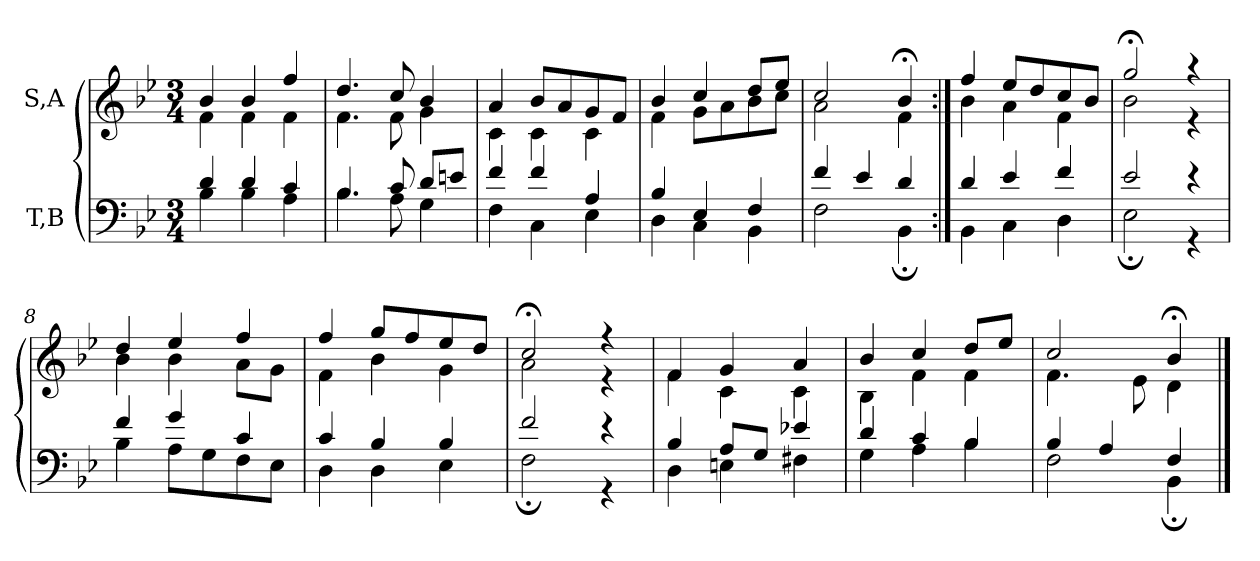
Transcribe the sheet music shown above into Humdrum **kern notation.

**kern	**kern
*part2	*part1
*staff2	*staff1
*I"T,B	*I"S,A
*clefF4	*clefG2
*k[b-e-]	*k[b-e-]
*M3/4	*M3/4
=1	=1
*^	*^
4d	4B-	4b-	4f
4d	4B-	4b-	4f
4c	4A	4ff	4f
=2	=2	=2	=2
4.B-	4.B-	4.dd	4.f
8c	8A	8cc	8f
8dL	4G	4b-	4g
8enJ	.	.	.
=3	=3	=3	=3
4f	4F	4a	4c
4f	4C	8b-L	4c
.	.	8a	.
4A	4E-	8g	4c
.	.	8fJ	.
=4	=4	=4	=4
4B-	4D	4b-	4f
4E-	4C	4cc	8gL
.	.	.	8a
4F	4BB-	8ddL	8b-
.	.	8ee-J	8ccJ
=5	=5	=5	=5
4f	2F	2cc	2a
4e-	.	.	.
4d	4BB-;	4b-;<	4f
=6:|!	=6:|!	=6:|!	=6:|!
4d	4BB-	4ff	4b-
4e-	4C	8ee-L	4a
.	.	8dd	.
4f	4D	8cc	4f
.	.	8b-J	.
=7	=7	=7	=7
2e-	2E-;	2gg;<	2b-
4r	4r	4r	4r
=8	=8	=8	=8
4f	4B-	4dd	4b-
4g	8AL	4ee-	4b-
.	8G	.	.
4c	8F	4ff	8aL
.	8E-J	.	8gJ
=9	=9	=9	=9
4c	4D	4ff	4f
4B-	4D	8ggL	4b-
.	.	8ff	.
4B-	4E-	8ee-	4g
.	.	8ddJ	.
=10	=10	=10	=10
2f	2F;	2cc;<	2a
4r	4r	4r	4r
=11	=11	=11	=11
4B-	4D	4f	4f
8AL	4En	4g	4c
8GJ	.	.	.
4e-X	4F#X	4a	4c
=12	=12	=12	=12
4d	4G	4b-	4B-
4c	4A	4cc	4f
4B-	4B-	8ddL	4f
.	.	8ee-J	.
=13	=13	=13	=13
4B-	2F	2cc	4.f
4A	.	.	.
.	.	.	8e-
4F	4BB-;	4b-;<	4d
*v	*v	*	*
*	*v	*v
==	==
*-	*-
